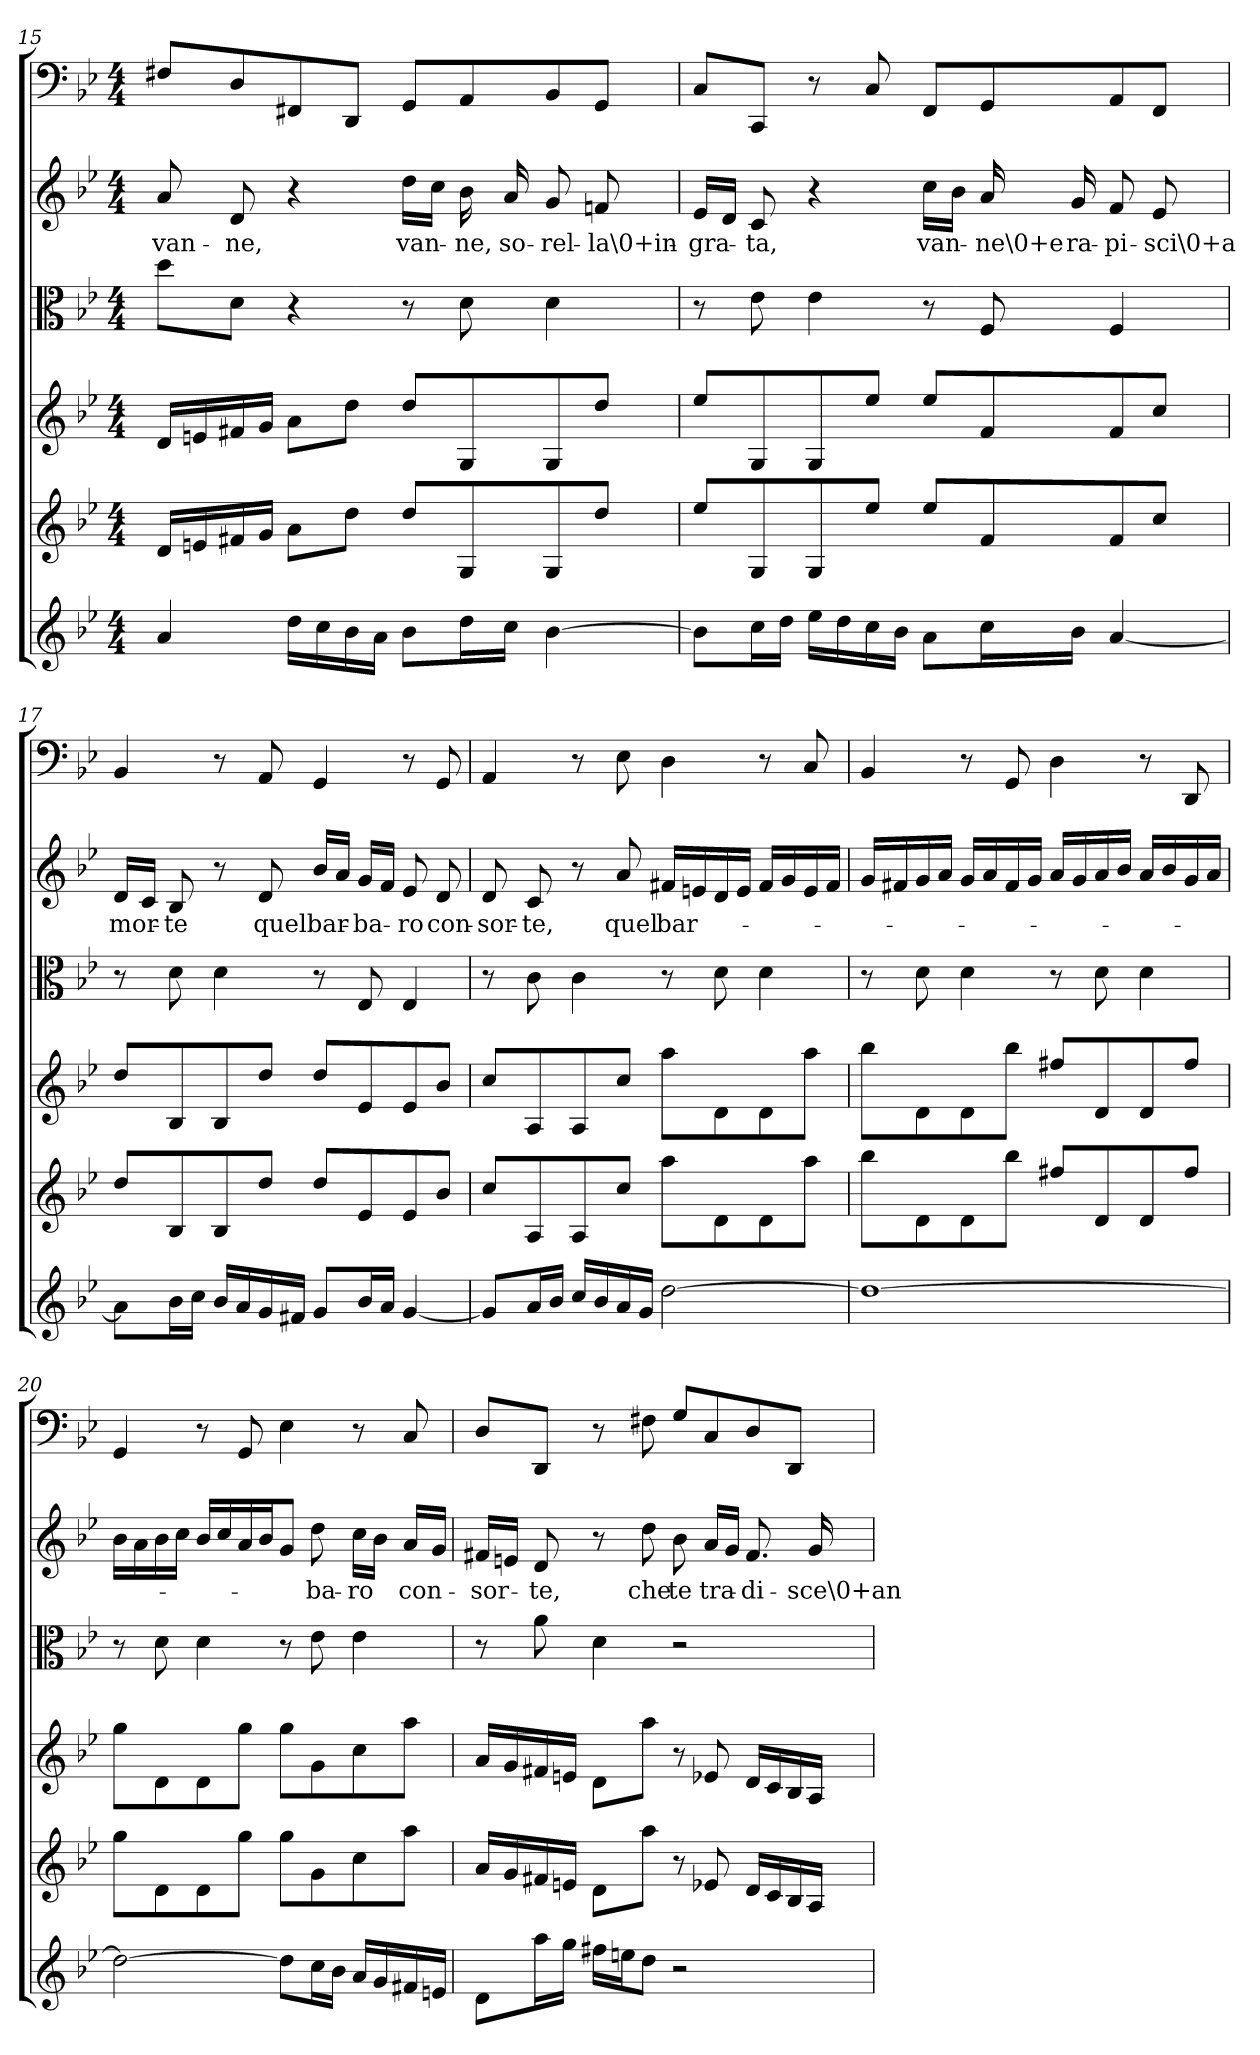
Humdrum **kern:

**kern	**kern	**kern	**kern	**kern	**text	**kern
*part6	*part5	*part4	*part3	*part2	*part2	*part1
*staff6	*staff5	*staff4	*staff3	*staff2	*staff2	*staff1
*clefG2	*clefG2	*clefG2	*clefC3	*clefG2	*	*clefF4
*k[b-e-]	*k[b-e-]	*k[b-e-]	*k[b-e-]	*k[b-e-]	*	*k[b-e-]
*g:	*g:	*g:	*g:	*g:	*	*g:
*M4/4	*M4/4	*M4/4	*M4/4	*M4/4	*	*M4/4
=15	=15	=15	=15	=15	=15	=15
4a/	16d/LL	16d/LL	8dd\L	8a/	van-	8F#X/L
.	16en/	16en/	.	.	.	.
.	16f#X/	16f#X/	8d\J	8d/	-ne,	8D/
.	16g/JJ	16g/JJ	.	.	.	.
16dd\LL	8a\L	8a\L	4r	4r	.	8FF#X/
16cc\	.	.	.	.	.	.
16b-\	8dd\J	8dd\J	.	.	.	8DD/J
16a\JJ	.	.	.	.	.	.
8b-\L	8dd/L	8dd/L	8r	16dd\LL	van-	8GG/L
.	.	.	.	16cc\JJ	.	.
16dd\L	8G/	8G/	8d\	16b-\	-ne,	8AA/
16cc\JJ	.	.	.	16a/	so-	.
[4b-\	8G/	8G/	4d\	8g/	-rel-	8BB-/
.	8dd/J	8dd/J	.	8fn/	-la\0+in-	8GG/J
=16	=16	=16	=16	=16	=16	=16
8b-\L]	8ee-/L	8ee-/L	8r	16e-/LL	-gra-	8C/L
.	.	.	.	16d/JJ	.	.
16cc\L	8G/	8G/	8e-\	8c/	-ta,	8CC/J
16dd\JJ	.	.	.	.	.	.
16ee-\LL	8G/	8G/	4e-\	4r	.	8r
16dd\	.	.	.	.	.	.
16cc\	8ee-/J	8ee-/J	.	.	.	8C/
16b-\JJ	.	.	.	.	.	.
8a\L	8ee-/L	8ee-/L	8r	16cc\LL	van-	8FF/L
.	.	.	.	16b-\JJ	.	.
16cc\L	8f/	8f/	8F/	16a/	-ne\0+e	8GG/
16b-\JJ	.	.	.	16g/	ra-	.
[4a/	8f/	8f/	4F/	8f/	-pi-	8AA/
.	8cc/J	8cc/J	.	8e-/	-sci\0+a	8FF/J
=17	=17	=17	=17	=17	=17	=17
8a\L]	8dd/L	8dd/L	8r	16d/LL	mor-	4BB-/
.	.	.	.	16c/JJ	.	.
16b-\L	8B-/	8B-/	8d\	8B-/	-te	.
16cc\JJ	.	.	.	.	.	.
16b-/LL	8B-/	8B-/	4d\	8r	.	8r
16a/	.	.	.	.	.	.
16g/	8dd/J	8dd/J	.	8d/	quel	8AA/
16f#X/JJ	.	.	.	.	.	.
8g/L	8dd/L	8dd/L	8r	16b-/LL	bar-	4GG/
.	.	.	.	16a/JJ	.	.
16b-/L	8e-/	8e-/	8E-/	16g/LL	-ba-	.
16a/JJ	.	.	.	16f/JJ	.	.
[4g/	8e-/	8e-/	4E-/	8e-/	-ro	8r
.	8b-/J	8b-/J	.	8d/	con-	8GG/
=18	=18	=18	=18	=18	=18	=18
8g/L]	8cc/L	8cc/L	8r	8d/	-sor-	4AA/
16a/L	8A/	8A/	8c\	8c/	-te,	.
16b-/JJ	.	.	.	.	.	.
16cc/LL	8A/	8A/	4c\	8r	.	8r
16b-/	.	.	.	.	.	.
16a/	8cc/J	8cc/J	.	8a/	quel	8E-\
16g/JJ	.	.	.	.	.	.
[2dd\	8aa\L	8aa\L	8r	16f#X/LL	bar-	4D\
.	.	.	.	16en/	.	.
.	8d\	8d\	8d\	16d/	.	.
.	.	.	.	16e/JJ	.	.
.	8d\	8d\	4d\	16f#/LL	.	8r
.	.	.	.	16g/	.	.
.	8aa\J	8aa\J	.	16e/	.	8C/
.	.	.	.	16f#/JJ	.	.
=19	=19	=19	=19	=19	=19	=19
1dd\_	8bb-\L	8bb-\L	8r	16g/LL	.	4BB-/
.	.	.	.	16f#X/	.	.
.	8d\	8d\	8d\	16g/	.	.
.	.	.	.	16a/JJ	.	.
.	8d\	8d\	4d\	16g/LL	.	8r
.	.	.	.	16a/	.	.
.	8bb-\J	8bb-\J	.	16f#/	.	8GG/
.	.	.	.	16g/JJ	.	.
.	8ff#X/L	8ff#X/L	8r	16a/LL	.	4D\
.	.	.	.	16g/	.	.
.	8d/	8d/	8d\	16a/	.	.
.	.	.	.	16b-/JJ	.	.
.	8d/	8d/	4d\	16a/LL	.	8r
.	.	.	.	16b-/	.	.
.	8ff#/J	8ff#/J	.	16g/	.	8DD/
.	.	.	.	16a/JJ	.	.
=20	=20	=20	=20	=20	=20	=20
2dd\_	8gg\L	8gg\L	8r	16b-\LL	.	4GG/
.	.	.	.	16a\	.	.
.	8d\	8d\	8d\	16b-\	.	.
.	.	.	.	16cc\JJ	.	.
.	8d\	8d\	4d\	16b-/LL	.	8r
.	.	.	.	16cc/	.	.
.	8gg\J	8gg\J	.	16a/	.	8GG/
.	.	.	.	16b-/J	.	.
8dd\L]	8gg\L	8gg\L	8r	8g/J	.	4E-\
16cc\L	8g\	8g\	8e-\	8dd\	-ba-	.
16b-\JJ	.	.	.	.	.	.
16a/LL	8cc\	8cc\	4e-\	16cc\LL	-ro	8r
16g/	.	.	.	16b-\JJ	.	.
16f#X/	8aa\J	8aa\J	.	16a/LL	con-	8C/
16en/JJ	.	.	.	16g/JJ	.	.
=21	=21	=21	=21	=21	=21	=21
8d\L	16a/LL	16a/LL	8r	16f#X/LL	-sor-	8D/L
.	16g/	16g/	.	16en/JJ	.	.
16aa\L	16f#X/	16f#X/	8a\	8d/	-te,	8DD/J
16gg\JJ	16en/JJ	16en/JJ	.	.	.	.
16ff#X\LL	8d\L	8d\L	4d\	8r	.	8r
16een\J	.	.	.	.	.	.
8dd\J	8aa\J	8aa\J	.	8dd\	che	8F#X\
2r	8r	8r	2r	8b-\	te	8G/L
.	8e-X/	8e-X/	.	16a/LL	tra-	8C/
.	.	.	.	16g/JJ	.	.
.	16d/LL	16d/LL	.	8.f#/	-di-	8D/
.	16c/	16c/	.	.	.	.
.	16B-/	16B-/	.	.	.	8DD/J
.	16A/JJ	16A/JJ	.	16g/	-sce\0+an-	.
=	=	=	=	=	=	=
*-	*-	*-	*-	*-	*-	*-
